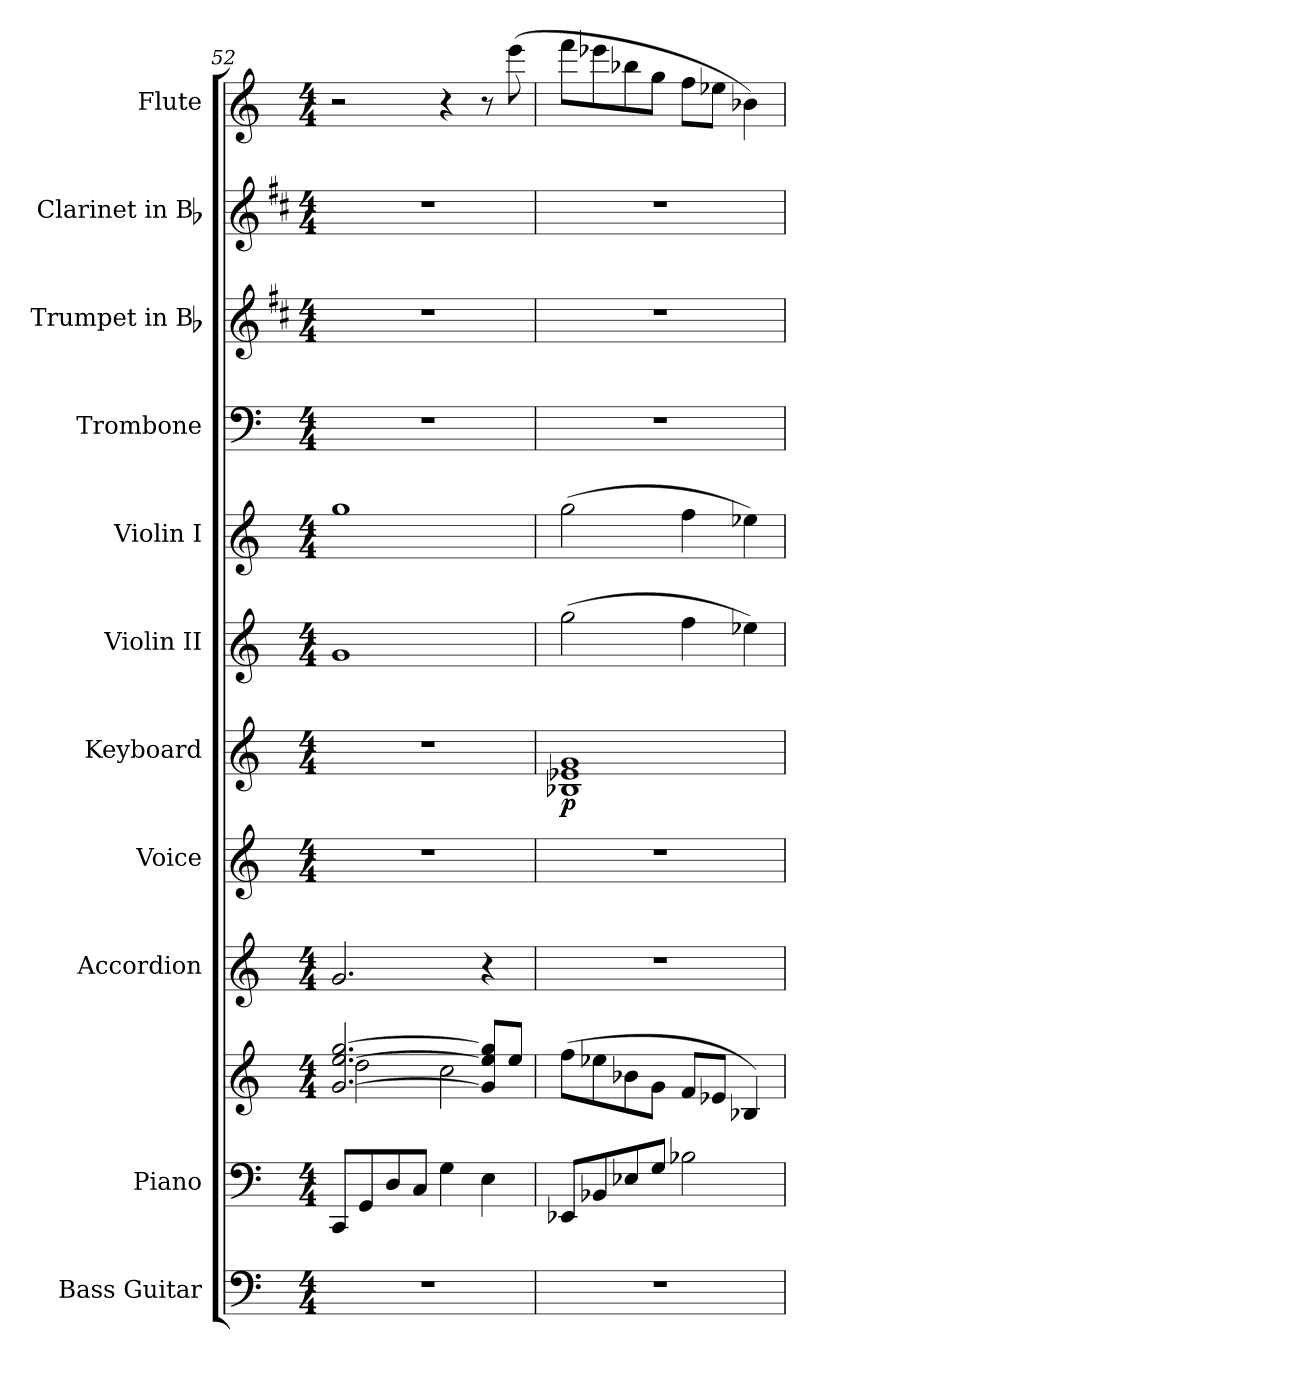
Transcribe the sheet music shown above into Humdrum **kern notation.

**kern	**kern	**kern	**kern	**kern	**kern	**dynam	**kern	**kern	**kern	**kern	**kern	**kern
*part11	*part10	*part10	*part9	*part8	*part7	*part7	*part6	*part5	*part4	*part3	*part2	*part1
*staff12	*staff11	*staff10	*staff9	*staff8	*staff7	*staff7	*staff6	*staff5	*staff4	*staff3	*staff2	*staff1
*I"Bass Guitar	*I"Piano	*	*I"Accordion	*I"Voice	*I"Keyboard	*	*I"Violin II	*I"Violin I	*I"Trombone	*I"Trumpet in Bb	*I"Clarinet in Bb	*I"Flute
*I'Bass	*I'Pno.	*	*I'Accord.	*I'Voice	*I'Kbd.	*	*I'Vln. II	*I'Vln. I	*I'Tbn.	*I'Tpt.	*I'Cl.	*I'Fl.
!!LO:LB:g=z
*clefF4	*clefF4	*clefG2	*clefG2	*clefG2	*clefG2	*	*clefG2	*clefG2	*clefF4	*clefG2	*clefG2	*clefG2
*ITrd7c12	*	*	*	*	*	*	*	*	*ITrd8c14	*ITrd1c2	*ITrd1c2	*
*k[]	*k[]	*k[]	*k[]	*k[]	*k[]	*	*k[]	*k[]	*k[]	*k[]	*k[]	*k[]
*C:	*C:	*C:	*C:	*C:	*C:	*	*C:	*C:	*C:	*C:	*C:	*C:
*M4/4	*M4/4	*M4/4	*M4/4	*M4/4	*M4/4	*	*M4/4	*M4/4	*M4/4	*M4/4	*M4/4	*M4/4
=52	=52	=52	=52	=52	=52	=52	=52	=52	=52	=52	=52	=52
*	*	*^	*	*	*	*	*	*	*	*	*	*
1r	8CCi/L	[<2.gi/ [>2.eei [>2.ggi	2ddi\	2.gi/	1r	1r	.	1gi	1ggi	1r	1r	1r	2r
.	8GGi/	.	.	.	.	.	.	.	.	.	.	.	.
.	8Di/	.	.	.	.	.	.	.	.	.	.	.	.
.	8Ci/J	.	.	.	.	.	.	.	.	.	.	.	.
.	4Gi\	.	2cci\	.	.	.	.	.	.	.	.	.	4r
.	4Ei\	8gi/] 8eei] 8ggi]L	.	4r	.	.	.	.	.	.	.	.	8r
.	.	8eei/J	.	.	.	.	.	.	.	.	.	.	(8eeei\
*	*	*v	*v	*	*	*	*	*	*	*	*	*	*
=53	=53	=53	=53	=53	=53	=53	=53	=53	=53	=53	=53	=53
1r	8EE-Xi/L	(8ffi\L	1r	1r	1B-Xi 1e-Xi 1gi	p	(2ggi\	(2ggi\	1r	1r	1r	8fffi\L
.	8BB-Xi/	8ee-Xi\	.	.	.	.	.	.	.	.	.	8eee-Xi\
.	8E-Xi/	8b-Xi\	.	.	.	.	.	.	.	.	.	8bb-Xi\
.	8Gi/J	8gi\J	.	.	.	.	.	.	.	.	.	8ggi\J
.	2B-Xi\	8fi/L	.	.	.	.	4ffi\	4ffi\	.	.	.	8ffi\L
.	.	8e-Xi/J	.	.	.	.	.	.	.	.	.	8ee-Xi\J
.	.	4B-Xi/)	.	.	.	.	4ee-Xi\)	4ee-Xi\)	.	.	.	4b-Xi\)
=	=	=	=	=	=	=	=	=	=	=	=	=
*-	*-	*-	*-	*-	*-	*-	*-	*-	*-	*-	*-	*-
